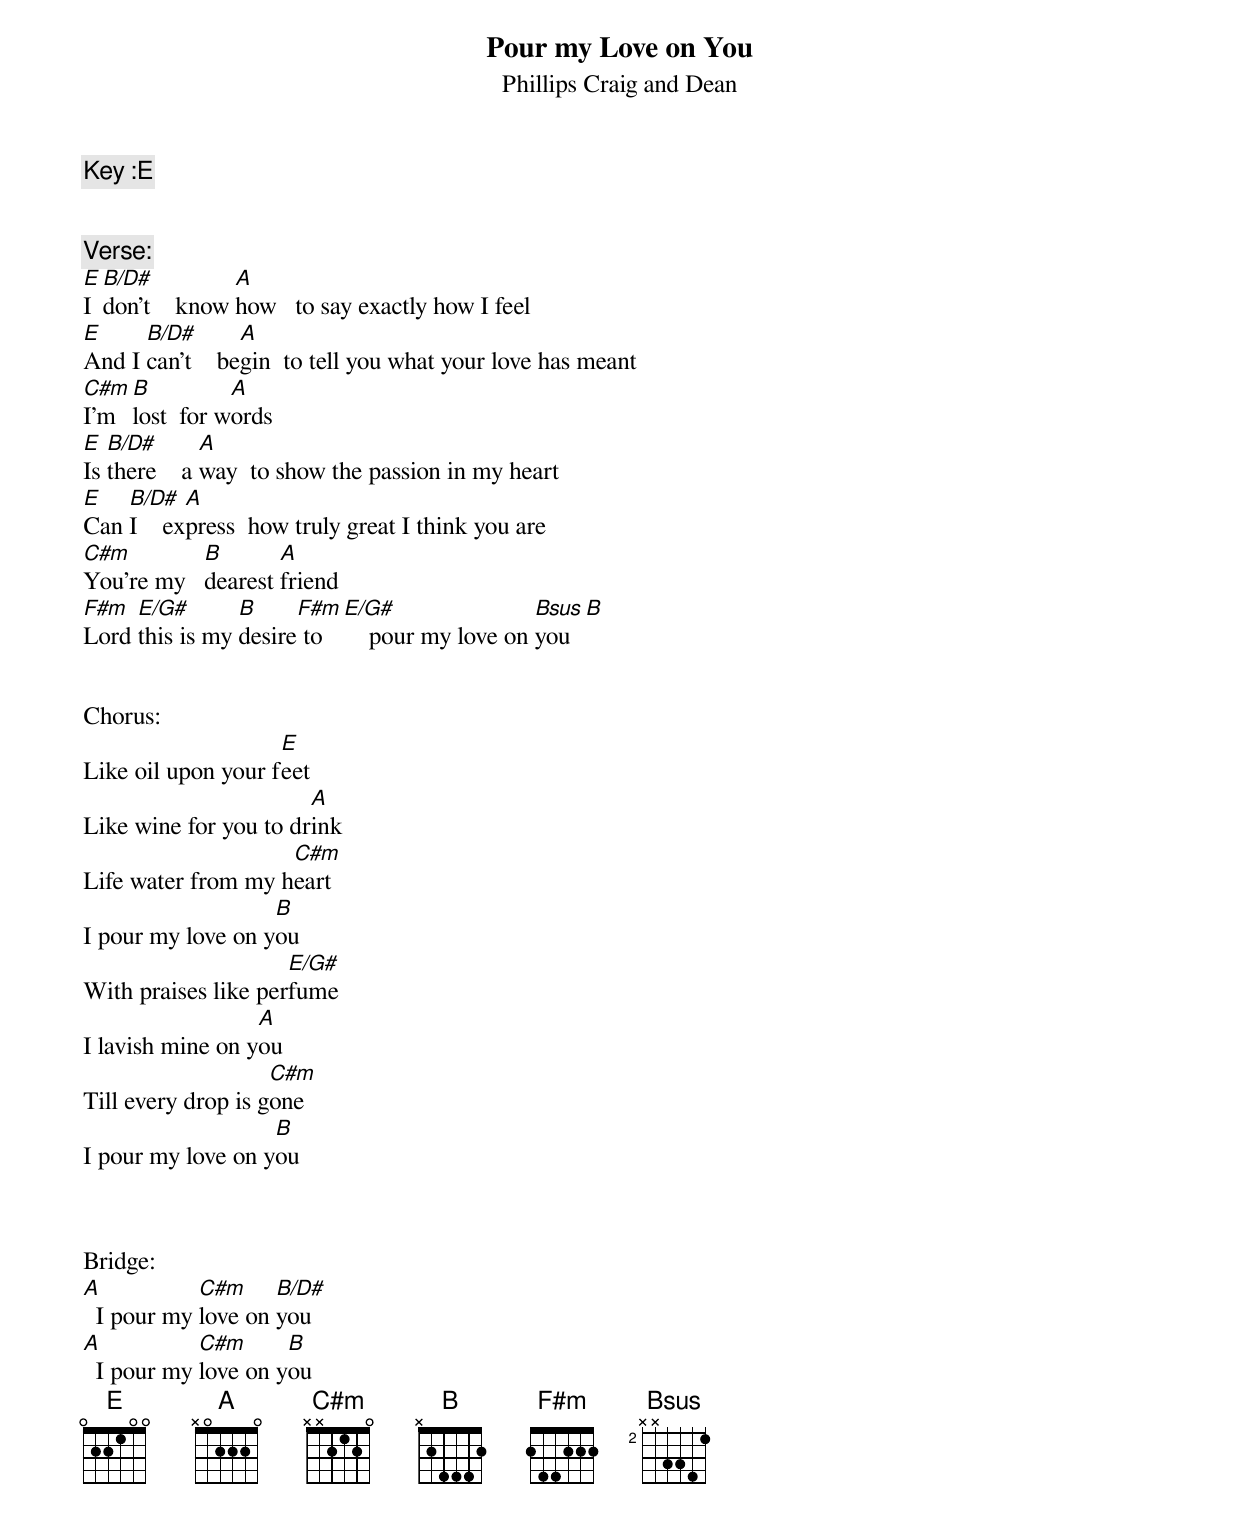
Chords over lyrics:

Pour my Love on You
Phillips Craig and Dean
Key :E


Verse:
E B/D#          A
I don't    know how   to say exactly how I feel
E     B/D#       A
And I can't    begin  to tell you what your love has meant
C#m B          A
I'm lost  for words
E  B/D#       A
Is there    a way  to show the passion in my heart
E   B/D#   A
Can I    express  how truly great I think you are
C#m         B       A
You're my   dearest friend
F#m  E/G#       B     F#m   E/G#                Bsus B
Lord this is my desire to       pour my love on you


Chorus:
                    E
Like oil upon your feet
                       A
Like wine for you to drink
                    C#m
Life water from my heart
                   B
I pour my love on you
                     E/G#
With praises like perfume
                  A
I lavish mine on you
                    C#m
Till every drop is gone
                   B
I pour my love on you



Bridge:
A           C#m     B/D#
  I pour my love on you
A           C#m      B
  I pour my love on you
